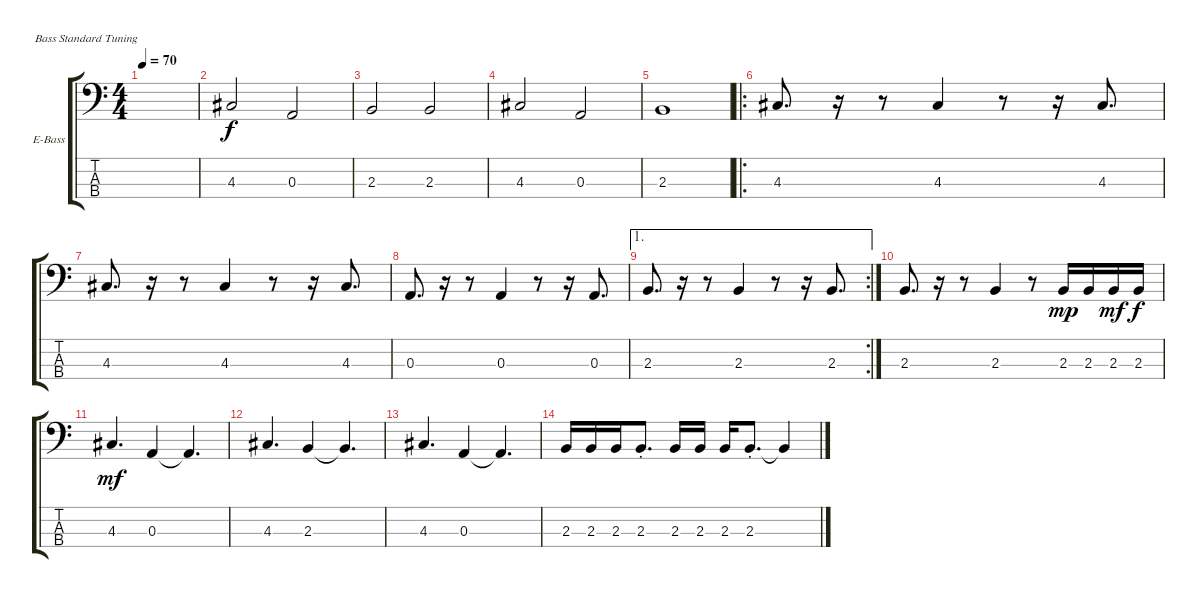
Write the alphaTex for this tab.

\defaultSystemsLayout 4
\bracketExtendMode groupsimilarinstruments
\firstSystemTrackNameOrientation horizontal
\otherSystemsTrackNameOrientation horizontal
\track ("Electric Bass" "E-Bass") {instrument electricbassfinger}
\staff {score tabs}
\tuning (G2 D2 A1 E1)
\ts (4 4)
\tempo 70
\clef f4
\ks c
|
4.3.2 0.3.2 |
2.3.2 2.3.2 |
4.3.2 0.3.2 |
2.3.1 |
\ro
4.3.8{d} r.16 r.8 4.3.4 r.8 r.16 4.3.8{d} |
4.3.8{d} r.16 r.8 4.3.4 r.8 r.16 4.3.8{d} |
0.3.8{d} r.16 r.8 0.3.4 r.8 r.16 0.3.8{d} |
\ae 1
\rc 2
2.3.8{d} r.16 r.8 2.3.4 r.8 r.16 2.3.8{d} |
2.3.8{d} r.16 r.8 2.3.4 r.8 2.3.16{dy mp} 2.3.16 2.3.16{dy mf} 2.3.16{dy f} |
4.3.4{d dy mf} 0.3.4 0.3{t}.4{d} |
4.3.4{d} 2.3.4 2.3{t}.4{d} |
4.3.4{d} 0.3.4 0.3{t}.4{d} |
2.3.16 2.3.16 2.3.16 2.3{st}.8{d} 2.3.16 2.3.16 2.3.16 2.3{st}.8{d} 2.3{t}.4
